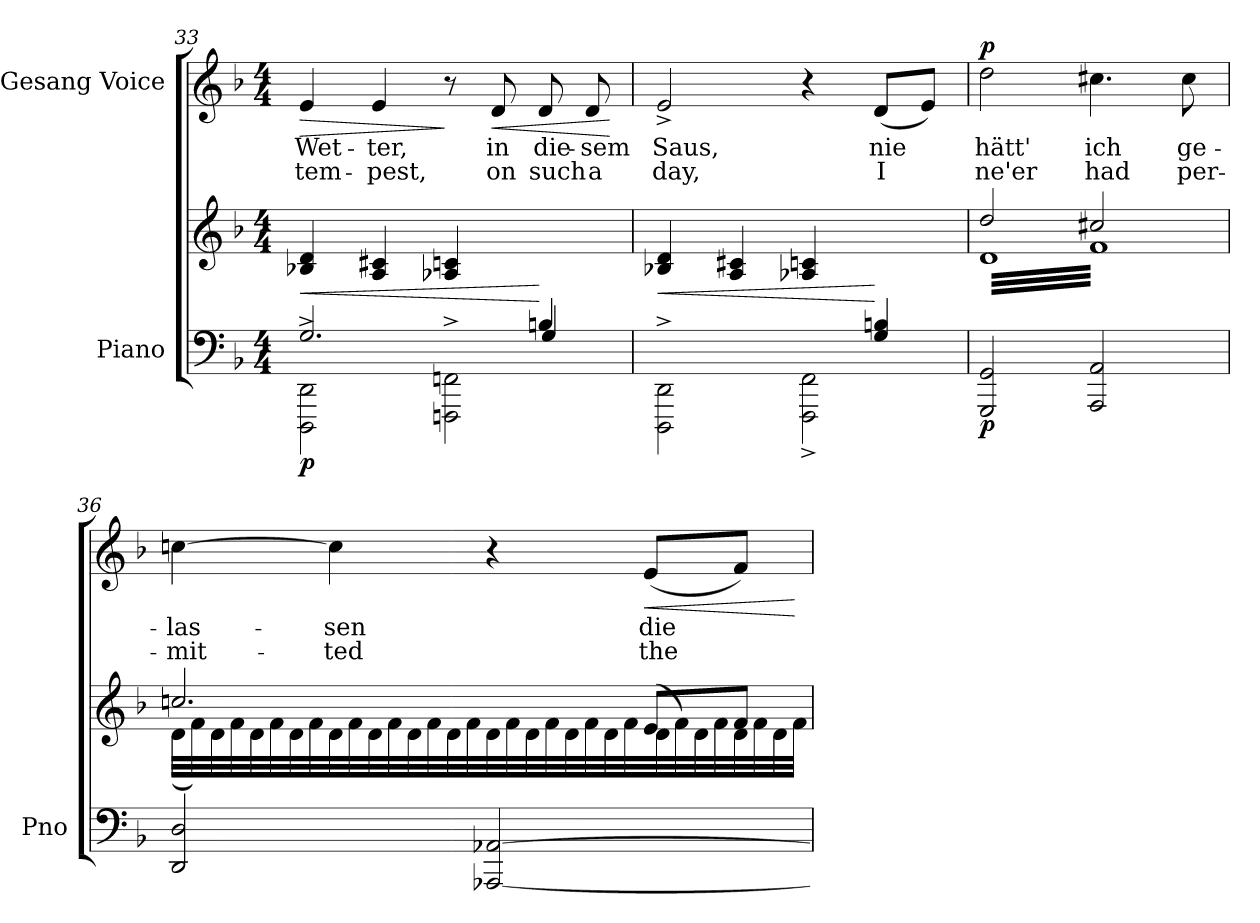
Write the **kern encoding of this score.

**kern	**kern	**dynam	**kern	**text	**text	**dynam
*part2	*part2	*part2	*part1	*part1	*part1	*part1
*staff3	*staff2	*staff2/3	*staff1	*staff1	*staff1	*staff1
*I"Piano	*	*	*I"Gesang Voice	*	*	*
*I'Pno	*	*	*	*	*	*
*clefF4	*clefG2	*	*clefG2	*	*	*
*k[b-]	*k[b-]	*	*k[b-]	*	*	*
*M4/4	*M4/4	*	*M4/4	*	*	*
=33	=33	=33	=33	=33	=33	=33
*^	*	*	*	*	*	*
*	*^	*	*	*	*	*	*
!	!	!	!	!LO:HP:b	!	!	!	!LO:HP:b
!	!	!	!	!LO:DY:n=1:b=2	!	!	!	!
2.ryy	2.G/	2DDD\^ 2DD\^	(4B-X/ 4d/	< p	4e/	Wet-	tem-	>
.	.	.	4A/ 4c#X/	.	4e/	-ter,	-pest,	.
.	.	2FFFn\^ 2FFn\^	4A-X/ 4cn/	.	8r	.	.	]
!	!	!	!	!	!	!	!	!LO:HP:b
.	.	.	.	.	8d/	in	on	<
4Bn/)	4G/	.	4ryy	[	8d/	die-	such	.
.	.	.	.	.	8d/	-sem	a	.
*v	*v	*v	*	*	*	*	*	*
.	.	.	.	.	.	[
=34	=34	=34	=34	=34	=34	=34
*^	*	*	*	*	*	*
!	!	!	!LO:HP:b	!	!	!	!
2.ryy	2DDD\^< 2DD\^<	(4B-X/ 4d/	<	2e^/	Saus,	day,	.
.	.	4A/ 4c#X/	.	.	.	.	.
.	2FFF\^< 2FF\^<	4A-X/ 4cn/	.	4r	.	.	.
4G/ 4Bn/)	.	4ryy	[	(8d/L	nie	I	.
.	.	.	.	8e/J)	.	.	.
*v	*v	*	*	*	*	*	*
=35	=35	=35	=35	=35	=35	=35
*	*^	*	*	*	*	*
!	!	!	!LO:DY:b=2	!	!	!	!LO:DY:b
*	*tremolo	*	*	*	*	*	*
2GGG/ 2GG/	(2dd/	(32dLLL	p	2dd\	hätt'	ne'er	p
.	.	32f)	.	.	.	.	.
.	.	32d	.	.	.	.	.
.	.	32f)	.	.	.	.	.
.	.	32d	.	.	.	.	.
.	.	32f)	.	.	.	.	.
.	.	32d	.	.	.	.	.
.	.	32f)	.	.	.	.	.
.	.	32d	.	.	.	.	.
.	.	32f)	.	.	.	.	.
.	.	32d	.	.	.	.	.
.	.	32f)	.	.	.	.	.
.	.	32d	.	.	.	.	.
.	.	32f)	.	.	.	.	.
.	.	32d	.	.	.	.	.
.	.	32f)	.	.	.	.	.
2AAA/ 2AA/	2cc#X/	32d	.	4.cc#X\	ich	had	.
.	.	32f)	.	.	.	.	.
.	.	32d	.	.	.	.	.
.	.	32f)	.	.	.	.	.
.	.	32d	.	.	.	.	.
.	.	32f)	.	.	.	.	.
.	.	32d	.	.	.	.	.
.	.	32f)	.	.	.	.	.
.	.	32d	.	.	.	.	.
.	.	32f)	.	.	.	.	.
.	.	32d	.	.	.	.	.
.	.	32f)	.	.	.	.	.
.	.	32d	.	8cc#\	ge-	per-	.
.	.	32f)	.	.	.	.	.
.	.	32d	.	.	.	.	.
.	.	32f)JJJ	.	.	.	.	.
=36	=36	=36	=36	=36	=36	=36	=36
2DD/ 2D/	2.ccn/)	(32dLLL	.	[4ccn\	-las-	-mit-	.
.	.	32f)	.	.	.	.	.
.	.	32d	.	.	.	.	.
.	.	32f)	.	.	.	.	.
.	.	32d	.	.	.	.	.
.	.	32f)	.	.	.	.	.
.	.	32d	.	.	.	.	.
.	.	32f)	.	.	.	.	.
.	.	32d	.	4cc\]	-sen	-ted	.
.	.	32f)	.	.	.	.	.
.	.	32d	.	.	.	.	.
.	.	32f)	.	.	.	.	.
.	.	32d	.	.	.	.	.
.	.	32f)	.	.	.	.	.
.	.	32d	.	.	.	.	.
.	.	32f)	.	.	.	.	.
[2AAA-X/ [2AA-X/	.	32d	.	4r	.	.	.
.	.	32f)	.	.	.	.	.
.	.	32d	.	.	.	.	.
.	.	32f)	.	.	.	.	.
.	.	32d	.	.	.	.	.
.	.	32f)	.	.	.	.	.
.	.	32d	.	.	.	.	.
.	.	32f)	.	.	.	.	.
!	!	!	!	!	!	!	!LO:HP:b
.	(8e/L	32d	.	(8e/L	die	the	<
.	.	32f)	.	.	.	.	.
.	.	32d	.	.	.	.	.
.	.	32f)	.	.	.	.	.
.	8f/J)	32d	.	8f/J)	.	.	.
.	.	32f)	.	.	.	.	.
.	.	32d	.	.	.	.	.
.	.	32f)JJJ	.	.	.	.	.
*	*Xtremolo	*	*	*	*	*	*
*	*v	*v	*	*	*	*	*
.	.	.	.	.	.	[
.	.	.	.	.	.	.
.	.	.	.	.	.	.
.	.	.	.	.	.	.
.	.	.	.	.	.	.
.	.	.	.	.	.	.
.	.	.	.	.	.	.
.	.	.	.	.	.	.
.	.	.	.	.	.	.
.	.	.	.	.	.	.
.	.	.	.	.	.	.
.	.	.	.	.	.	.
.	.	.	.	.	.	.
.	.	.	.	.	.	.
.	.	.	.	.	.	.
.	.	.	.	.	.	.
=	=	=	=	=	=	=
*-	*-	*-	*-	*-	*-	*-
